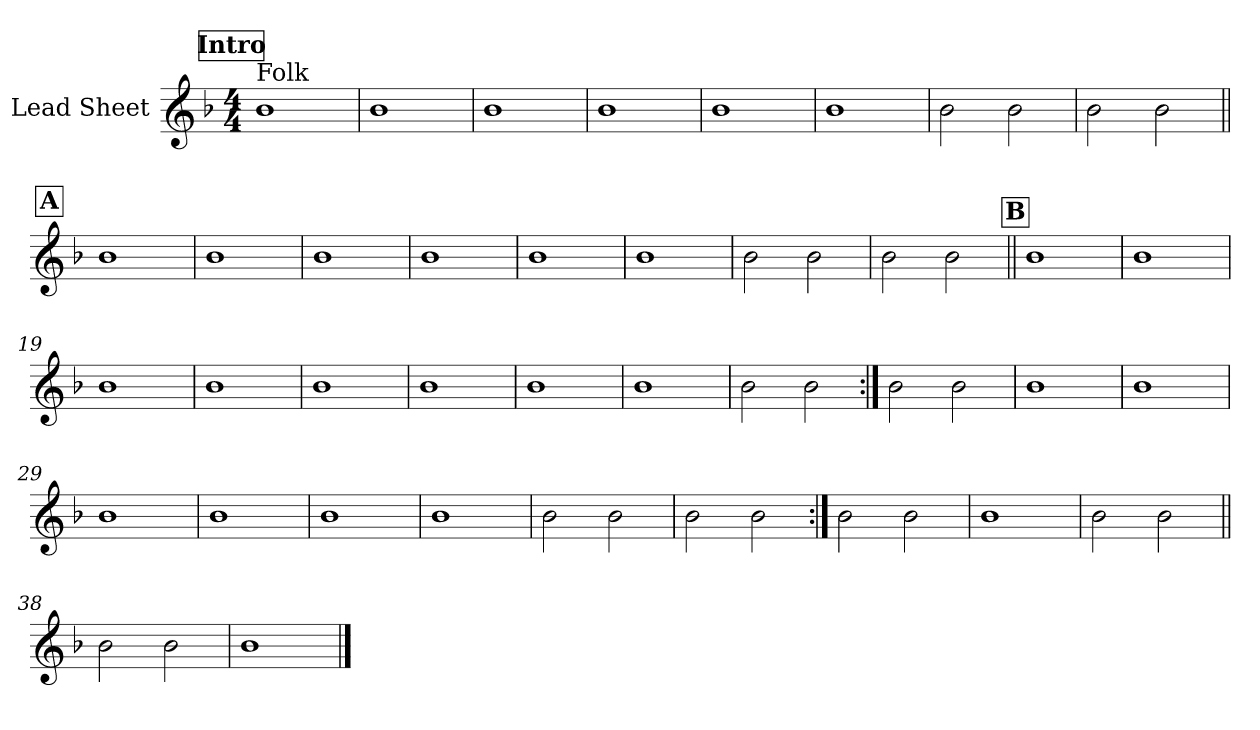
**kern
*part1
*staff1
*I"Lead Sheet
*clefG2
*k[b-]
*d:
*M4/4
*MM125
!!LO:REH:place=s1:a:fs=14:t=Intro
=1
!LO:TX:a:t=Folk
1b-
=2
1b-
=3
1b-
=4
1b-
!!LO:LB:g=z
=5
1b-
=6
1b-
=7
2b-\
2b-\
=8
2b-\
2b-\
!!LO:LB:g=z
!!LO:REH:place=s1:a:fs=14:t=A
=9||
1b-
=10
1b-
=11
1b-
=12
1b-
!!LO:LB:g=z
=13
1b-
=14
1b-
=15
2b-\
2b-\
=16
2b-\
2b-\
!!LO:LB:g=z
!!LO:REH:place=s1:a:fs=14:t=B
=17||
1b-
=18
1b-
=19
1b-
=20
1b-
!!LO:LB:g=z
=21
1b-
=22
1b-
=23
1b-
=24
1b-
!!LO:LB:g=z
=25
2b-\
2b-\
=26:|!
2b-\
2b-\
=27
1b-
=28
1b-
=29
1b-
=30
1b-
!!LO:LB:g=z
=31
1b-
=32
1b-
=33
2b-\
2b-\
=34
2b-\
2b-\
!!LO:LB:g=z
=35:|!
2b-\
2b-\
=36
1b-
=37
2b-\
2b-\
!!LO:LB:g=z
=38||
2b-\
2b-\
=39
1b-
==
*-
